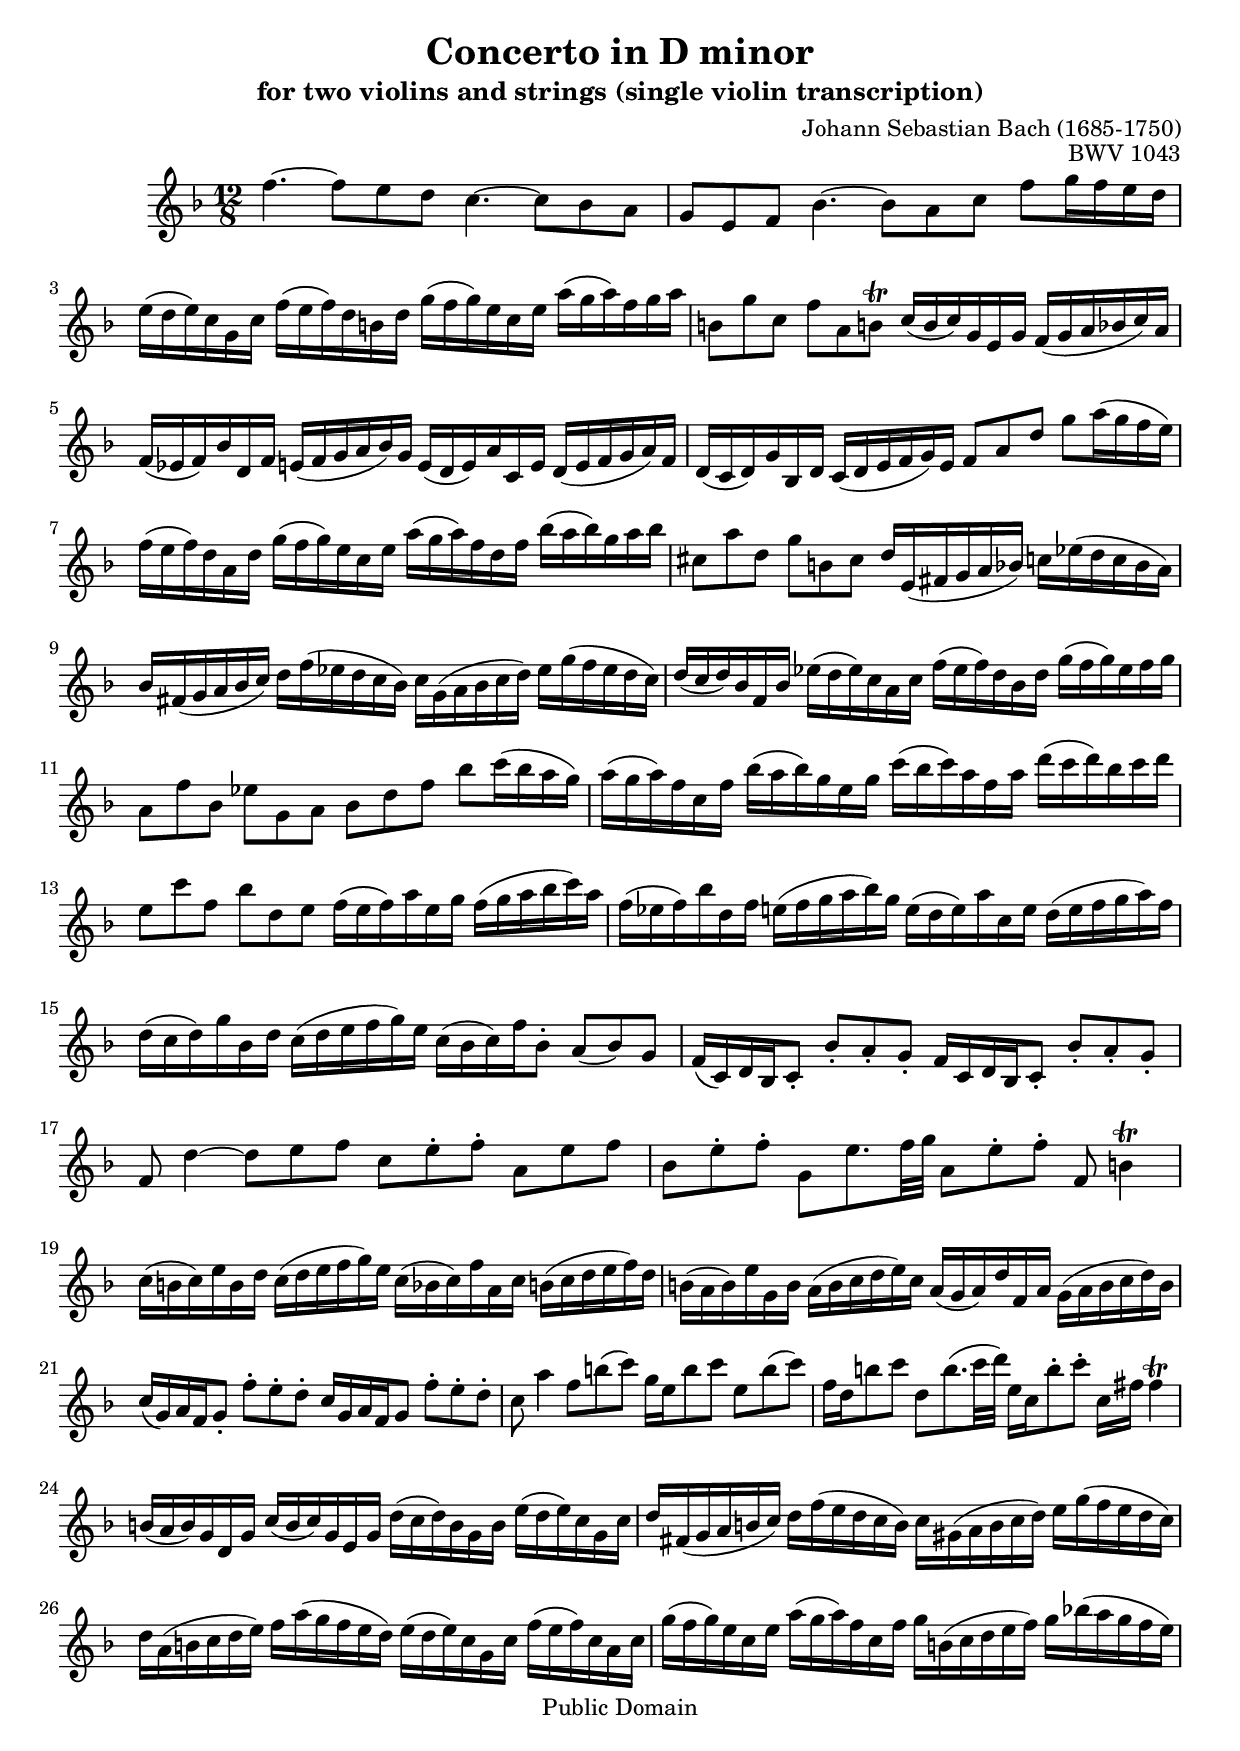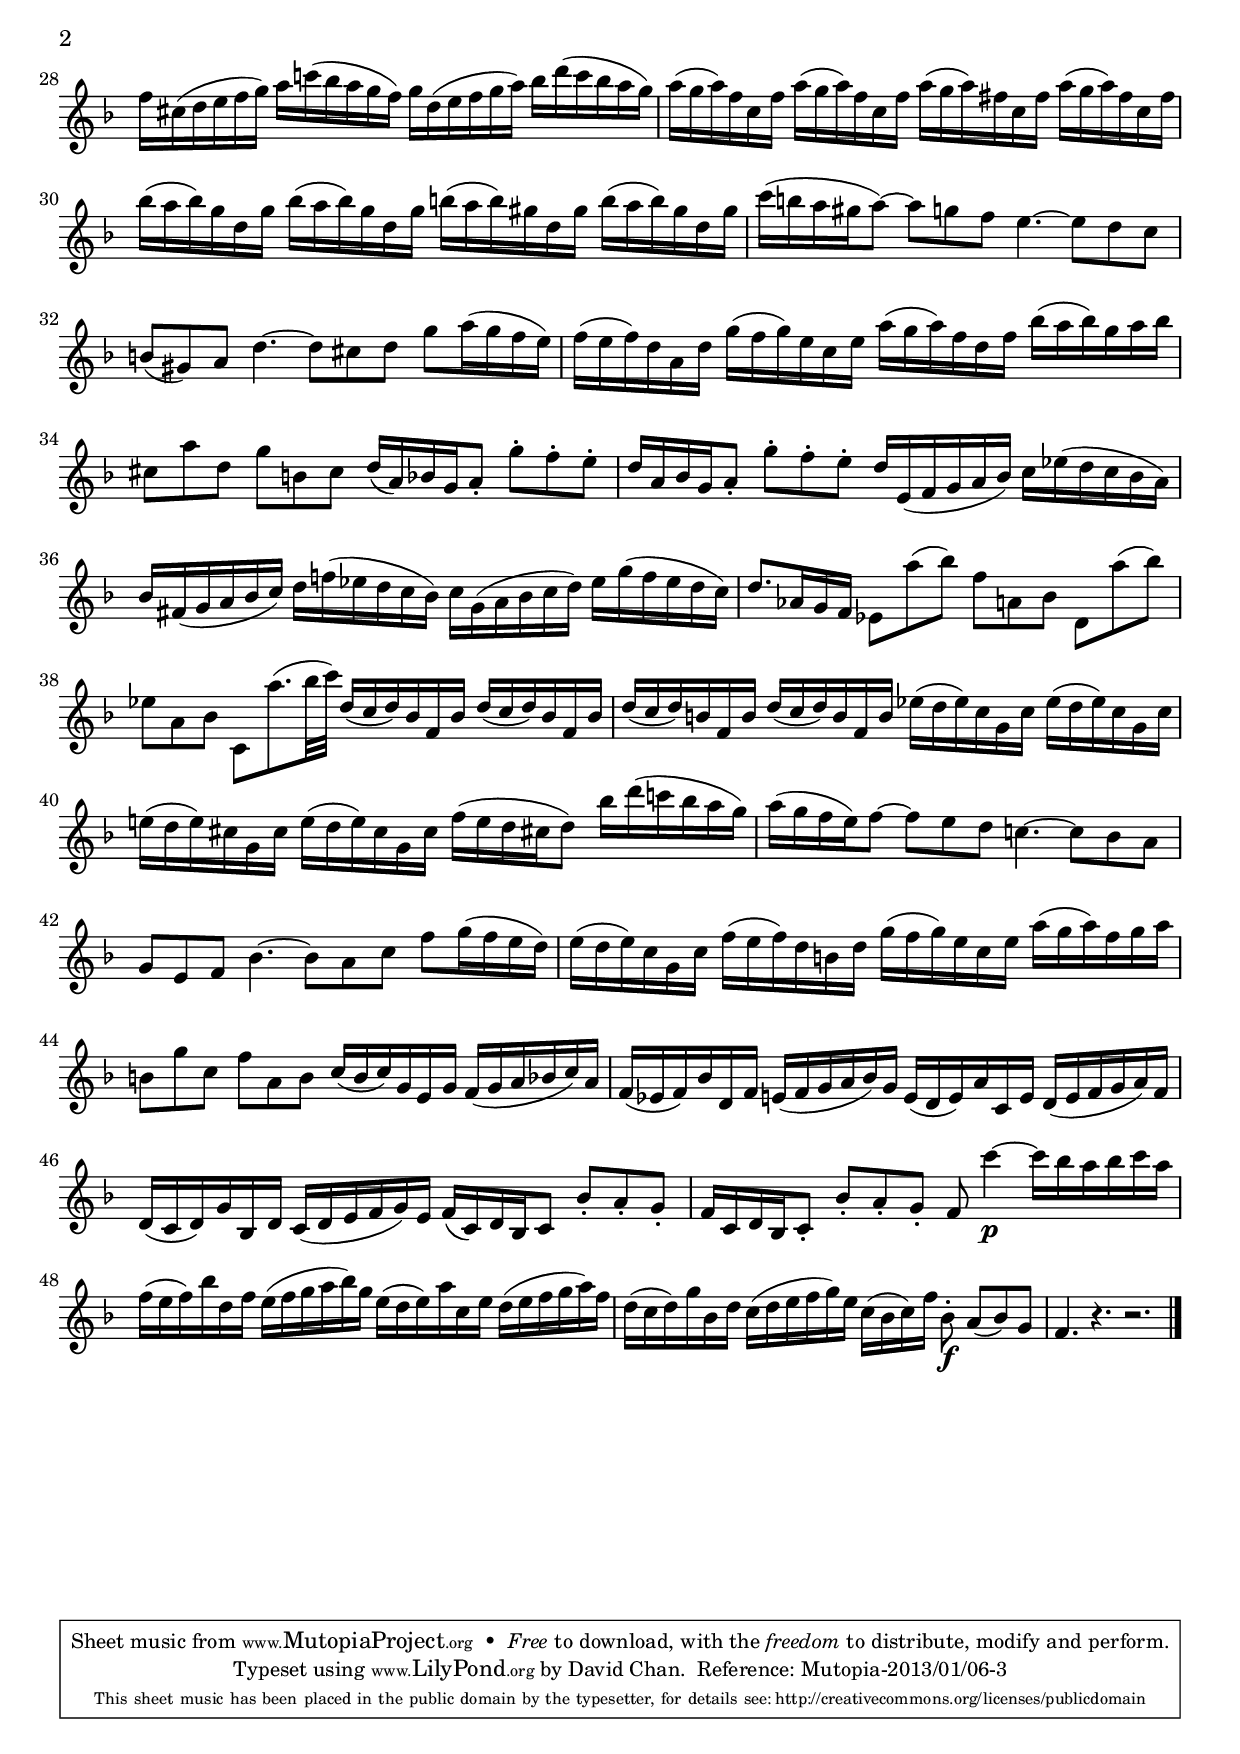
% This file creates the part for single violin transcription

% The edition from which this was typed has orchestral accompaniment.
% I don't know if there's a piano arrangement which is out of copyright.

\header {
    \include "header.ly"
    subtitle =	"for two violins and strings (single violin transcription)"
    filename = "single_violin.ly"
}

%\include "single_violin_1.ly"
\version "2.16.0"
%Solo Violin 2, 2nd movement

soloViolinCC =  \relative c' {
    %1 violin 2
    f'4. ~ f8 e d c4. ~ c8 bes a |
    g e f bes4. ~ bes8 a c f g16 f e d |
    e( d  e) c g c f( e  f) d b d g( f  g) e c e a( g  a) f g a |
    b,8 g' c,  f a, b!\trill c16( b  c) g e g f( g a bes  c) a |
    f( es  f) bes d, f e( f g a  bes) g e( d  e) a c, e d( e f g  a) f |
    d( c  d) g bes, d c( d e f  g) e f8 a d g a16( g f  e) |

    %7 violin 1
    f( e  f) d a d g( f  g) e c e a( g  a) f d f bes( a  bes) g a bes |
    %8 violin 1 and 2
    cis,8 a' d, g b, cis d16 e,( fis g a  bes) c es( d c bes  a) |

    %9 violin 1 and 2
    bes16 fis( g a bes  c) d f( es d c  bes) c g( a bes c  d) es g( f es d  c) |

    %10 violin 2
    d( c  d) bes f bes es( d  es) c a c f( es  f) d bes d g( f  g) es f g |

    %11 violin 1 and 2
    a,8 f' bes, es g, a bes d f bes c16( bes a  g) |

    %12 violin 1
    a( g  a) f c f bes( a  bes) g e g c( bes  c) a f a d( c  d) bes c d |
    e,8 c' f, bes d, e f16( e  f) a e g f( g a bes  c) a |
    f( es  f) bes d, f e( f g a  bes) g e( d  e) a c, e d( e f g  a) f |
    d( c  d) g bes, d c( d e f  g) e c( bes  c) f bes,8-. a(  bes) g |
   
    %16 violin 1 and 2 
    f16(  c) d bes c8-. bes'-. a-. g-. f16 c d bes c8-. bes'-. a-. g-. |

    %17 violin 1 and 2
    f d'4 ~ d8 e f c e-. f-. a,  e' f |

    %18 violin 1 and 2
    bes, e8-. f-. g, e'8. f32 g a,8 e'8-. f-. f, b4\trill |

    %19 violin 1
    c16( b  c) e b d c( d e f  g) e c( bes  c) f a, c b( c d e  f) d |
    b( a  b) e g, b a( b c d  e) c a( g  a) d f, a g( a b c  d) b |
    c(  g) a f g8-. f'-. e-. d-. c16 g a f g8 f'-. e-. d-. |

    %22 violin 1 and 2
    c a'4 f8 b(  c) g16 e b'8 c e, b'(  c) |

    %23 violin 1 and 2
    f,16 d b'8 c d, b'8.( c32  d) e,16 c b'8-. c-. c,16 fis fis4\trill |

    %24 violin 1
    b,16( a  b) g d g c( b  c) g e g d'( c  d) b g b e( d  e) c g c |

    %25 violin 1 and 2
    d16 fis,( g a b  c) d f( e d c  b) c gis( a b c  d) e g( f e d  c) |

    %26 violin 2
    d16 a( b c d  e) f a( g f e  d) e( d  e) c g c f( e  f) c a c |

    %27 violin 1 and 2
    g'( f  g) e c e a( g  a) f c f g16 b,( c d e  f) g bes!( a g f  e) |

    %28 violin 1 and 2
    f16 cis( d e f  g) a c!( bes a g  f) g d( e f g  a) bes d( c bes a  g) |

    %29 violin 1
    a( g  a) f c f a( g  a) f c f a( g  a) fis c fis a( g  a) fis c fis |

    %30 violin 2
    bes16( a  bes) g d g bes( a  bes) g d g b( a  b) gis d gis b( a  b) gis d gis |

    %31 violin 1 and 2
    c16( b a gis  a8) ~ a8 g f e4. ~ e8 d c |

    %32 violin 2
    b(  gis) a d4. ~ d8 cis d g a16( g f  e) |
    f( e  f) d a d g( f  g) e c e a( g  a) f d f bes( a  bes) g a bes |

    %34 violin 1 and 2
    cis,8 a' d, g b, cis d16(  a) bes g a8-. g'-. f-. e-. |

    %35 violin 1 and 2
    d16 a bes g a8-. g'8-. f-. e-. d16 e,( f g a  bes) c es( d c bes  a) |

    %36 violin 1 and 2
    bes16  fis( g a bes  c) d f!( es d c  bes) c g( a bes c  d) es g( f es d  c) |

    %37 violin 1 and 2
    d8. as16 g  f es8 a'(  bes) f a, bes d,  a''(  bes) |

    %38 violin 1 and 2
    es, a, bes c, a''8.( bes32  c) d,16( c  d) bes f bes d( c  d) bes f bes |

    %39 violin 1 and 2
    d( c  d) b f b d( c  d) b f b es16( d  es) c g c es( d  es) c g c |

    %40 violin 1 and 2
    e!( d  e) cis g cis e( d  e) cis g cis f16( e d cis! d8)  bes'16 d( c! bes a  g) |


    %41 violin 1 and 2
    a( g f e)  f8 ~ f8 e d c!4. ~ c8 bes a |

    %42 violin 2
    g e f bes4. ~ bes8 a c f g16( f e  d) |
    e( d  e) c g c f( e  f) d b d g( f  g) e c e a( g  a) f g a |
    b,8 g' c, f a, b c16( b  c) g e g f( g a bes  c) a |
    f( es  f) bes d, f e( f g a  bes) g e( d  e) a c, e d( e f g  a) f |
    d( c  d) g bes, d c( d e f  g) e f(  c) d bes c8 bes'-. a-. g-. |

    %47 violin 1
    f16   c  d bes c8-. bes'-. a-. g-. f c''4\p ~ c16 bes a bes c a |
    f( e  f) bes d, f e( f g a  bes) g e( d  e) a c, e d( e f g  a) f |
    d( c  d) g bes, d c( d e f  g) e  c[( bes  c) f] bes,8-.\f a(  bes) g |
    f4. r r2. |
    \bar "|."
}


%\include "solo_violin2_3.ly"

\version "2.16.0"


% 2nd movement
\score {
     \context Voice = SoloViolinII {
        \set Staff.midiInstrument = "violin"
        \key f \major
        \time 12/8
        \soloViolinCC
    }
    \layout {}
    \midi {
      \tempo 4 = 48
    }
}

% 3rd movement
%{
\score {
     \context Voice = SoloViolinII {
        \set Staff.midiInstrument = "violin"
        \key d \minor
        \time 3/4
        \soloViolinCD
    }
    \header {
	piece = "Allegro"
        opus = ""
    }
    \layout {}
    \midi {
      \tempo 4 = 110
    }
}
%}